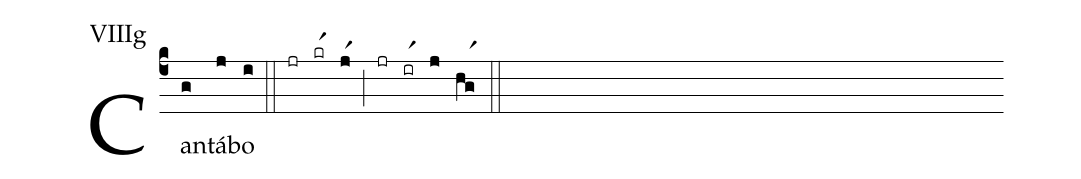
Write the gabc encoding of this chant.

annotation: VIIIg;
%%
(c4)Can(g)tá(j)bo(i) (::) (jr)(krr1)(jr1)(;)(jr)(irr1)(j)(hgr1)(::)
